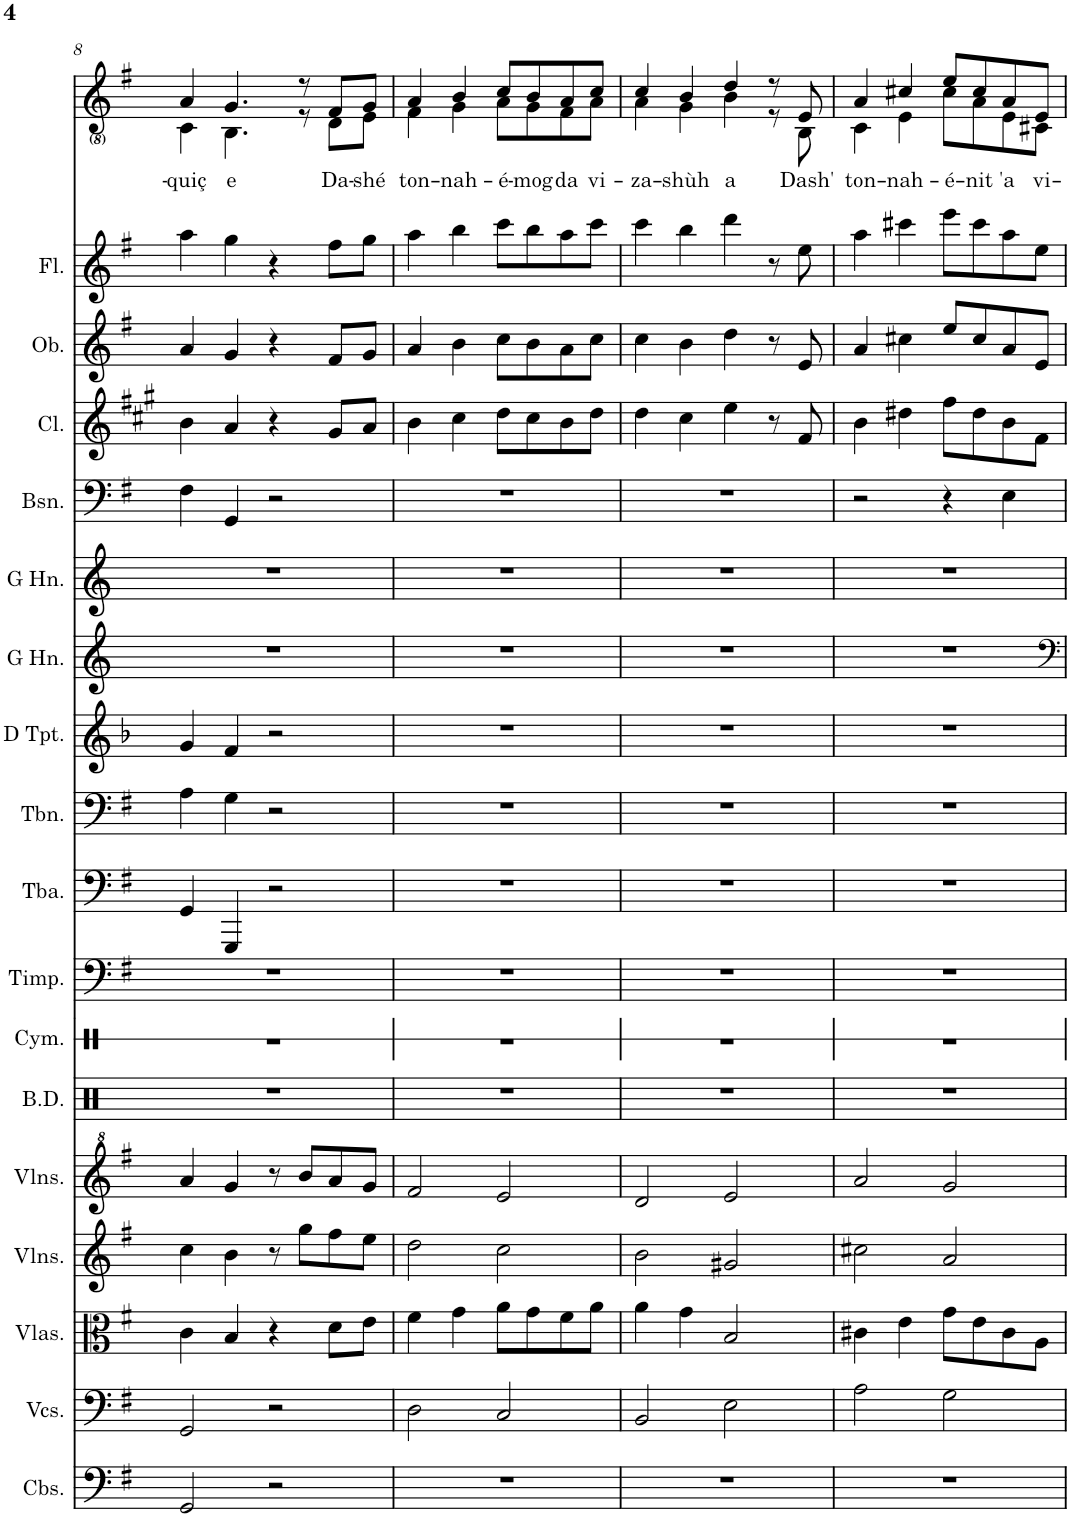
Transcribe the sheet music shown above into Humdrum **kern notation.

**kern	**kern	**kern	**kern	**kern	**kern	**kern	**kern	**kern	**kern	**kern	**kern	**kern	**kern	**kern	**kern	**kern	**kern	**text
*part18	*part17	*part16	*part15	*part14	*part13	*part12	*part11	*part10	*part9	*part8	*part7	*part6	*part5	*part4	*part3	*part2	*part1	*part1
*staff18	*staff17	*staff16	*staff15	*staff14	*staff13	*staff12	*staff11	*staff10	*staff9	*staff8	*staff7	*staff6	*staff5	*staff4	*staff3	*staff2	*staff1	*staff1
*I"Contrabasses	*I"Violoncellos	*I"Violas	*I"Violins	*I"Violins	*I"Bass Drums	*I"Cymbal	*I"Timpani	*I"Tuba	*I"Trombone	*I"D Trumpet	*I"Horn in G	*I"Horn in G	*I"Bassoon	*I"Clarinet	*I"Oboe	*I"Flute	*I"Voice	*
*I'Cbs.	*I'Vcs.	*I'Vlas.	*I'Vlns.	*I'Vlns.	*I'B.D.	*I'Cym.	*I'Timp.	*I'Tba.	*I'Tbn.	*I'D Tpt.	*	*	*I'Bsn.	*I'Cl.	*I'Ob.	*I'Fl.	*	*
!!LO:PB:g=z
*clefF4	*clefF4	*clefC3	*clefG2	*clefG^2	*clefX	*clefX	*clefF4	*clefF4	*clefF4	*clefG2	*clefG2	*clefG2	*clefF4	*clefG2	*clefG2	*clefG2	*clefG2	*
*Trd7c12	*	*	*	*	*	*	*	*	*	*Trd-1c-2	*Trd3c5	*Trd3c5	*	*Trd1c2	*	*	*	*
*k[f#]	*k[f#]	*k[f#]	*k[f#]	*k[f#]	*k[]	*k[]	*k[f#]	*k[f#]	*k[f#]	*k[b-]	*k[]	*k[]	*k[f#]	*k[f#c#g#]	*k[f#]	*k[f#]	*k[f#]	*
*M4/4	*M4/4	*M4/4	*M4/4	*M4/4	*M4/4	*M4/4	*M4/4	*M4/4	*M4/4	*M4/4	*M4/4	*M4/4	*M4/4	*M4/4	*M4/4	*M4/4	*M4/4	*
=8	=8	=8	=8	=8	=8	=8	=8	=8	=8	=8	=8	=8	=8	=8	=8	=8	=8	=8
!	!	!	!	!	!	!	!	!	!	!	!	!	!	!	!	!	!	!LO:LY:b
*	*	*	*	*	*	*	*	*	*	*	*	*	*	*	*	*	*^	*
2GG/	2GG/	4c\	4cc\	4aa/	1r	1r	1r	4GG/	4A\	4g/	1r	1r	4F#\	4b\	4a/	4aa\	4a/	4c\	-quiç
!	!	!	!	!	!	!	!	!	!	!	!	!	!	!	!	!	!	!	!LO:LY:b
.	.	4B/	4b\	4gg/	.	.	.	4GGG/	4G\	4f/	.	.	4GG/	4a/	4g/	4gg\	4.g/	4.B\	e
2r	2r	4r	8r	8r	.	.	.	2r	2r	2r	.	.	2r	4r	4r	4r	.	.	.
.	.	.	8gg\L	8bb/L	.	.	.	.	.	.	.	.	.	.	.	.	8r	8r	.
!	!	!	!	!	!	!	!	!	!	!	!	!	!	!	!	!	!	!	!LO:LY:b
.	.	8d\L	8ff#\	8aa/	.	.	.	.	.	.	.	.	.	8g#/L	8f#/L	8ff#\L	8f#/L	8d\L	Da-
!	!	!	!	!	!	!	!	!	!	!	!	!	!	!	!	!	!	!	!LO:LY:b
.	.	8e\J	8ee\J	8gg/J	.	.	.	.	.	.	.	.	.	8a/J	8g/J	8gg\J	8g/J	8e\J	-shé
=9	=9	=9	=9	=9	=9	=9	=9	=9	=9	=9	=9	=9	=9	=9	=9	=9	=9	=9	=9
!	!	!	!	!	!	!	!	!	!	!	!	!	!	!	!	!	!	!	!LO:LY:b
1r	2D\	4f#\	2dd\	2ff#/	1r	1r	1r	1r	1r	1r	1r	1r	1r	4b\	4a/	4aa\	4a/	4f#\	ton-
!	!	!	!	!	!	!	!	!	!	!	!	!	!	!	!	!	!	!	!LO:LY:b
.	.	4g\	.	.	.	.	.	.	.	.	.	.	.	4cc#\	4b\	4bb\	4b/	4g\	nah-
!	!	!	!	!	!	!	!	!	!	!	!	!	!	!	!	!	!	!	!LO:LY:b
.	2C/	8a\L	2cc\	2ee/	.	.	.	.	.	.	.	.	.	8dd\L	8cc\L	8ccc\L	8cc/L	8a\L	é-
!	!	!	!	!	!	!	!	!	!	!	!	!	!	!	!	!	!	!	!LO:LY:b
.	.	8g\	.	.	.	.	.	.	.	.	.	.	.	8cc#\	8b\	8bb\	8b/	8g\	-mog
!	!	!	!	!	!	!	!	!	!	!	!	!	!	!	!	!	!	!	!LO:LY:b
.	.	8f#\	.	.	.	.	.	.	.	.	.	.	.	8b\	8a\	8aa\	8a/	8f#\	da
!	!	!	!	!	!	!	!	!	!	!	!	!	!	!	!	!	!	!	!LO:LY:b
.	.	8a\J	.	.	.	.	.	.	.	.	.	.	.	8dd\J	8cc\J	8ccc\J	8cc/J	8a\J	vi-
=10	=10	=10	=10	=10	=10	=10	=10	=10	=10	=10	=10	=10	=10	=10	=10	=10	=10	=10	=10
!	!	!	!	!	!	!	!	!	!	!	!	!	!	!	!	!	!	!	!LO:LY:b
1r	2BB/	4a\	2b\	2dd/	1r	1r	1r	1r	1r	1r	1r	1r	1r	4dd\	4cc\	4ccc\	4cc/	4a\	-za-
!	!	!	!	!	!	!	!	!	!	!	!	!	!	!	!	!	!	!	!LO:LY:b
.	.	4g\	.	.	.	.	.	.	.	.	.	.	.	4cc#\	4b\	4bb\	4b/	4g\	-shùh
!	!	!	!	!	!	!	!	!	!	!	!	!	!	!	!	!	!	!	!LO:LY:b
.	2E\	2B/	2g#X/	2ee/	.	.	.	.	.	.	.	.	.	4ee\	4dd\	4ddd\	4dd/	4b\	a
.	.	.	.	.	.	.	.	.	.	.	.	.	.	8r	8r	8r	8r	8r	.
!	!	!	!	!	!	!	!	!	!	!	!	!	!	!	!	!	!	!	!LO:LY:b
.	.	.	.	.	.	.	.	.	.	.	.	.	.	8f#/	8e/	8ee\	8e/	8B\	Dash'
=11	=11	=11	=11	=11	=11	=11	=11	=11	=11	=11	=11	=11	=11	=11	=11	=11	=11	=11	=11
!	!	!	!	!	!	!	!	!	!	!	!	!	!	!	!	!	!	!	!LO:LY:b
1r	2A\	4c#X\	2cc#X\	2aa/	1r	1r	1r	1r	1r	1r	1r	1r	2r	4b\	4a/	4aa\	4a/	4c\	ton-
!	!	!	!	!	!	!	!	!	!	!	!	!	!	!	!	!	!	!	!LO:LY:b
.	.	4e\	.	.	.	.	.	.	.	.	.	.	.	4dd#X\	4cc#X\	4ccc#X\	4cc#X/	4e\	-nah-
!	!	!	!	!	!	!	!	!	!	!	!	!	!	!	!	!	!	!	!LO:LY:b
.	2G\	8g\L	2a/	2gg/	.	.	.	.	.	.	.	.	4r	8ff#\L	8ee/L	8eee\L	8ee/L	8cc#\L	-é-
!	!	!	!	!	!	!	!	!	!	!	!	!	!	!	!	!	!	!	!LO:LY:b
.	.	8e\	.	.	.	.	.	.	.	.	.	.	.	8dd#\	8cc#/	8ccc#\	8cc#/	8a\	-nit
!	!	!	!	!	!	!	!	!	!	!	!	!	!	!	!	!	!	!	!LO:LY:b
.	.	8c#\	.	.	.	.	.	.	.	.	.	.	4E\	8b\	8a/	8aa\	8a/	8e\	'a
!	!	!	!	!	!	!	!	!	!	!	!	!	!	!	!	!	!	!	!LO:LY:b
.	.	8A\J	.	.	.	.	.	.	.	.	.	.	.	8f#\J	8e/J	8ee\J	8e/J	8c#X\J	vi-
*	*	*	*	*	*	*	*	*	*	*	*	*	*	*	*	*	*v	*v	*
=	=	=	=	=	=	=	=	=	=	=	=	=	=	=	=	=	=	=
*-	*-	*-	*-	*-	*-	*-	*-	*-	*-	*-	*-	*-	*-	*-	*-	*-	*-	*-
